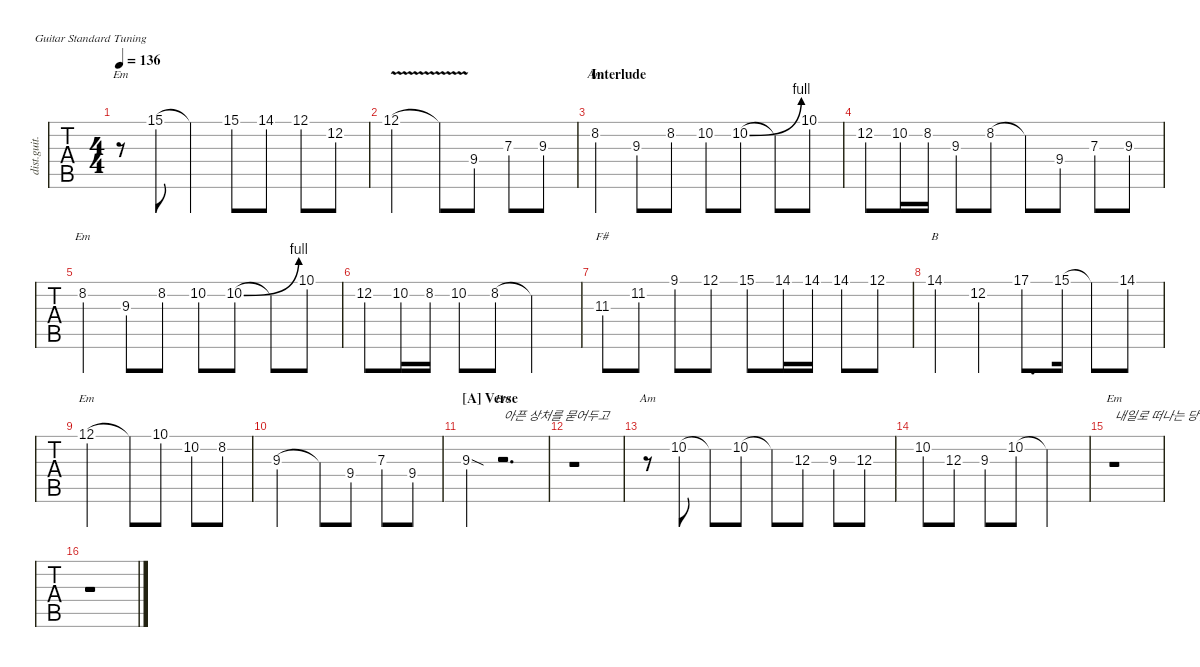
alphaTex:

\defaultSystemsLayout 4
\hideDynamics
\bracketExtendMode nobrackets
\track ("Distortion Guitar" "dist.guit.") {instrument distortionguitar}
\staff {tabs}
\tuning (E4 B3 G3 D3 A2 E2)
\chord ("Em" 0 0 0 2 2 0) {showdiagram false showfingering false}
\chord ("Em" x x x x x x)
\chord ("Am" x x x x x x)
\chord ("Em" x 8 x x x x) {firstfret 8 showdiagram false showfingering false}
\chord ("Am" x 8 x x x x) {firstfret 8 showdiagram false showfingering false}
\chord ("F#" 2 2 3 4 4 2) {showdiagram false showfingering false barre (2 2)}
\chord ("B" 14 x x x x x) {firstfret 14 showdiagram false showfingering false}
\chord ("Em" 12 x x x x x) {firstfret 12 showdiagram false showfingering false}
\ts (4 4)
\tempo 136
\clef g2
\ks c
r.8{ch "Em" dy mf} 15.1.8 15.1{t}.4 15.1.8 14.1{acc #}.8 12.1.8 12.2.8 |
12.1{v}.2 12.1{t}.8 9.4.8 7.3.8 9.3.8 |
\section ("" "Interlude")
8.2.4{ch "Am"} 9.3.8 8.2.8 10.2.8 10.2{be (bend 0 0 37.199999999999996 4)}.8 10.2{t}.8 10.1.8 |
12.2.8 10.2.16 8.2.16 9.3.8 8.2.8 8.2{t}.8 9.4.8 7.3.8 9.3.8 |
8.2.4{ch "Em"} 9.3.8 8.2.8 10.2.8 10.2{be (bend 0 0 48 4)}.8 10.2{t}.8 10.1.8 |
12.2.8 10.2.16 8.2.16 10.2.8 8.2.8 8.2{t}.2 |
11.3{acc #}.8{ch "F#"} 11.2{acc #}.8 9.1{acc #}.8 12.1.8 15.1.8 14.1{acc #}.16 14.1{acc #}.16 14.1{acc #}.8 12.1.8 |
14.1{acc #}.4{ch "B"} 12.2.4 17.1.8{d} 15.1.16 15.1{t}.8 14.1{acc #}.8 |
12.1.2{ch "Em"} 12.1{t}.8 10.1.8 10.2.8 8.2.8 |
9.3.2 9.3{t}.8 9.4.8 7.3.8 9.4.8 |
\section ("A" "Verse")
9.3{sod}.4 r.2{d ch "Em" txt "아픈 상처를 묻어두고"} |
r.1 |
r.8{ch "Am"} 10.2.8 10.2{t}.8 10.2.8 10.2{t}.8 12.3.8 9.3.8 12.3.8 |
10.2.8 12.3.8 9.3.8 10.2.8 10.2{t}.2 |
r.1{ch "Em" txt "내일로 떠나는 당신"} |
r.1
